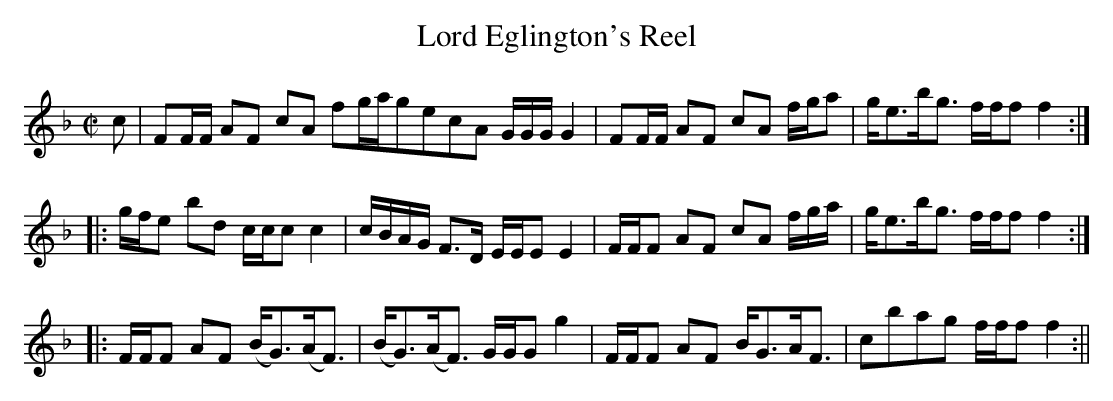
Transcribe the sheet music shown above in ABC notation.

X:1
T:Lord Eglington's Reel
M:C|
L:1/8
K:F
c|FF/F/ AF cA fg/a/\gecA G/G/G/ G2|FF/F/ AF cA f/g/a|g<eb<g f/f/f f2:|
|:g/f/e bd c/c/c c2|c/B/A/G/ F>D E/E/E E2|F/F/F AF cA f/g/a/|g<eb<g f/f/f f2:|
|:F/F/F AF (B<G)(A<F)|(B<G)(A<F) G/G/G g2|F/F/F AF B<GA<F|cbag f/f/f f2:||
